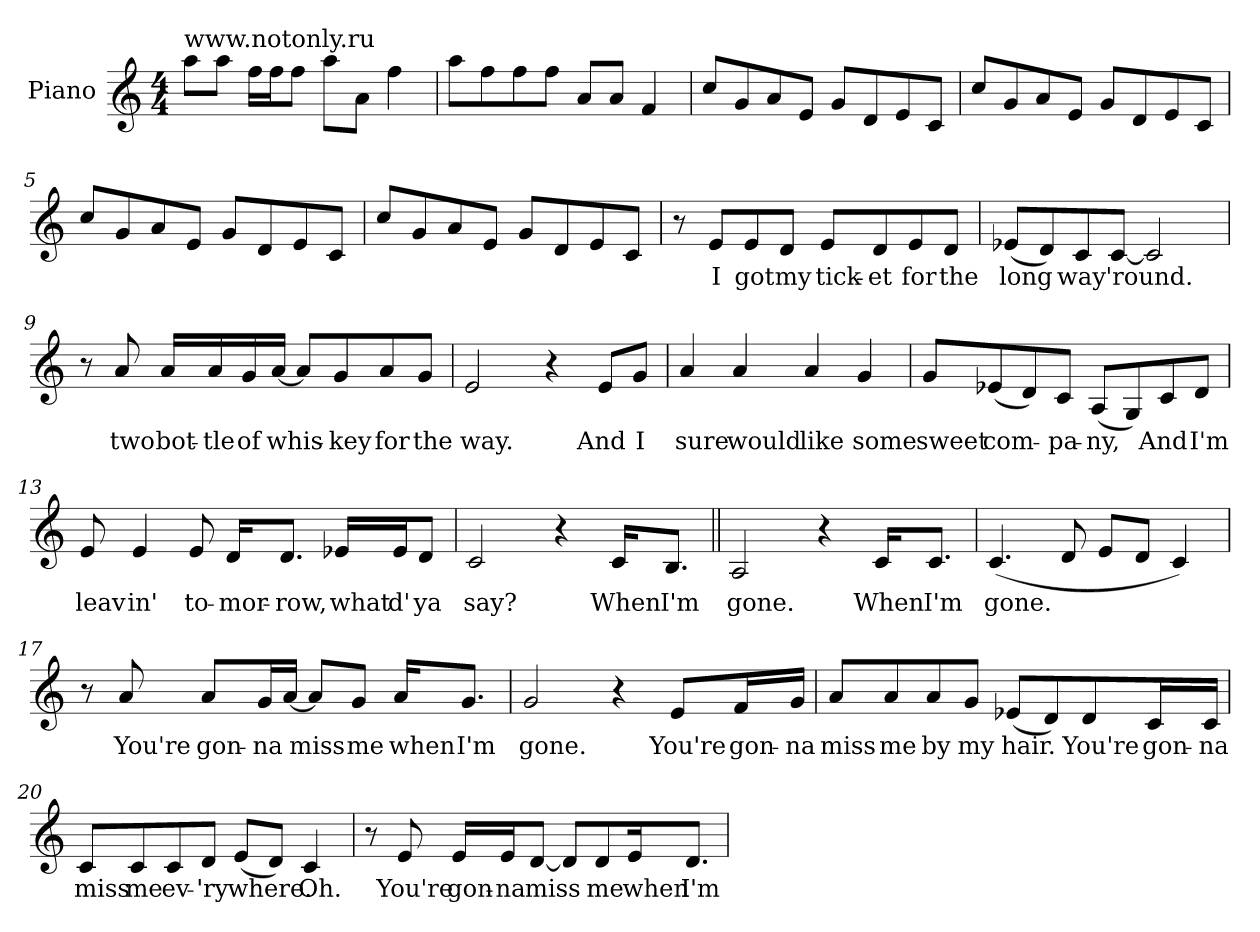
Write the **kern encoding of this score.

**kern	**text
*part1	*part1
*staff1	*staff1
*I"Piano	*
*I'Pno.	*
*clefG2	*
*k[]	*
*C:	*
*M4/4	*
*MM128	*
=1	=1
!LO:TX:a:t=www.notonly.ru	!
8aaL	.
8aaJ	.
16ffLL	.
16ffJ	.
8ffJ	.
8aaL	.
8aJ	.
4ff	.
=2	=2
8aaL	.
8ff	.
8ff	.
8ffJ	.
8aL	.
8aJ	.
4f	.
=3	=3
8ccL	.
8g	.
8a	.
8eJ	.
8gL	.
8d	.
8e	.
8cJ	.
=4	=4
8ccL	.
8g	.
8a	.
8eJ	.
8gL	.
8d	.
8e	.
8cJ	.
!!LO:LB:g=z
=5	=5
8ccL	.
8g	.
8a	.
8eJ	.
8gL	.
8d	.
8e	.
8cJ	.
=6	=6
8ccL	.
8g	.
8a	.
8eJ	.
8gL	.
8d	.
8e	.
8cJ	.
=7	=7
8r	.
!	!LO:LY:b
8eL	I
!	!LO:LY:b
8e	got
!	!LO:LY:b
8dJ	my
!	!LO:LY:b
8eL	tick-
!	!LO:LY:b
8d	-et
!	!LO:LY:b
8e	for
!	!LO:LY:b
8dJ	the
=8	=8
!	!LO:LY:b
(8e-L	long
8d)	.
!	!LO:LY:b
8c	way
!	!LO:LY:b
[8cJ	'round.
2c]	.
!!LO:LB:g=z
=9	=9
8r	.
!	!LO:LY:b
8a	two
!	!LO:LY:b
16aLL	bot-
!	!LO:LY:b
16a	-tle
!	!LO:LY:b
16g	of
!	!LO:LY:b
[16aJJ	whis-
8aL]	.
!	!LO:LY:b
8g	-key
!	!LO:LY:b
8a	for
!	!LO:LY:b
8gJ	the
=10	=10
!	!LO:LY:b
2e	way.
4r	.
!	!LO:LY:b
8eL	And
!	!LO:LY:b
8gJ	I
=11	=11
!	!LO:LY:b
4a	sure
!	!LO:LY:b
4a	would
!	!LO:LY:b
4a	like
!	!LO:LY:b
4g	some
=12	=12
!	!LO:LY:b
8gL	sweet
!	!LO:LY:b
(8e-	com-
8d)	.
!	!LO:LY:b
8cJ	-pa-
!	!LO:LY:b
(8AL	-ny,
8G)	.
!	!LO:LY:b
8c	And
!	!LO:LY:b
8dJ	I'm
!!LO:LB:g=z
=13	=13
!	!LO:LY:b
8e	leav
!	!LO:LY:b
4e	in'
!	!LO:LY:b
8e	to-
!	!LO:LY:b
16dKL	-mor-
!	!LO:LY:b
8.dJ	-row,
!	!LO:LY:b
16e-LL	what
!	!LO:LY:b
16e-J	d'
!	!LO:LY:b
8dJ	ya
=14	=14
!	!LO:LY:b
2c	say?
4r	.
!	!LO:LY:b
16cKL	When
!	!LO:LY:b
8.BJ	I'm
=15||	=15||
!	!LO:LY:b
2A	gone.
4r	.
!	!LO:LY:b
16cKL	When
!	!LO:LY:b
8.cJ	I'm
=16	=16
!	!LO:LY:b
(4.c	gone.
8d	.
8eL	.
8dJ	.
4c)	.
!!LO:LB:g=z
=17	=17
8r	.
!	!LO:LY:b
8a	You're
!	!LO:LY:b
8aL	gon-
!	!LO:LY:b
16gL	-na
[16aJJ	.
!	!LO:LY:b
8aL]	miss
!	!LO:LY:b
8gJ	me
!	!LO:LY:b
16aKL	when
!	!LO:LY:b
8.gJ	I'm
=18	=18
!	!LO:LY:b
2g	gone.
4r	.
!	!LO:LY:b
8eL	You're
!	!LO:LY:b
16fL	gon-
!	!LO:LY:b
16gJJ	-na
=19	=19
!	!LO:LY:b
8aL	miss
!	!LO:LY:b
8a	me
!	!LO:LY:b
8a	by
!	!LO:LY:b
8gJ	my
!	!LO:LY:b
(8e-L	hair.
8d)	.
!	!LO:LY:b
8d	You're
!	!LO:LY:b
16cL	gon-
!	!LO:LY:b
16cJJ	-na
!!LO:LB:g=z
=20	=20
!	!LO:LY:b
8cL	miss
!	!LO:LY:b
8c	me
!	!LO:LY:b
8c	ev-
!	!LO:LY:b
8dJ	-'ry
!	!LO:LY:b
(8eL	where.
8dJ)	.
!	!LO:LY:b
4c	Oh.
=21	=21
8r	.
!	!LO:LY:b
8e	You're
!	!LO:LY:b
16eLL	gon-
!	!LO:LY:b
16eJ	-na
!	!LO:LY:b
[8dJ	miss
8dL]	.
!	!LO:LY:b
8d	me
!	!LO:LY:b
16eK	when
!	!LO:LY:b
8.dJ	I'm
=	=
*-	*-
